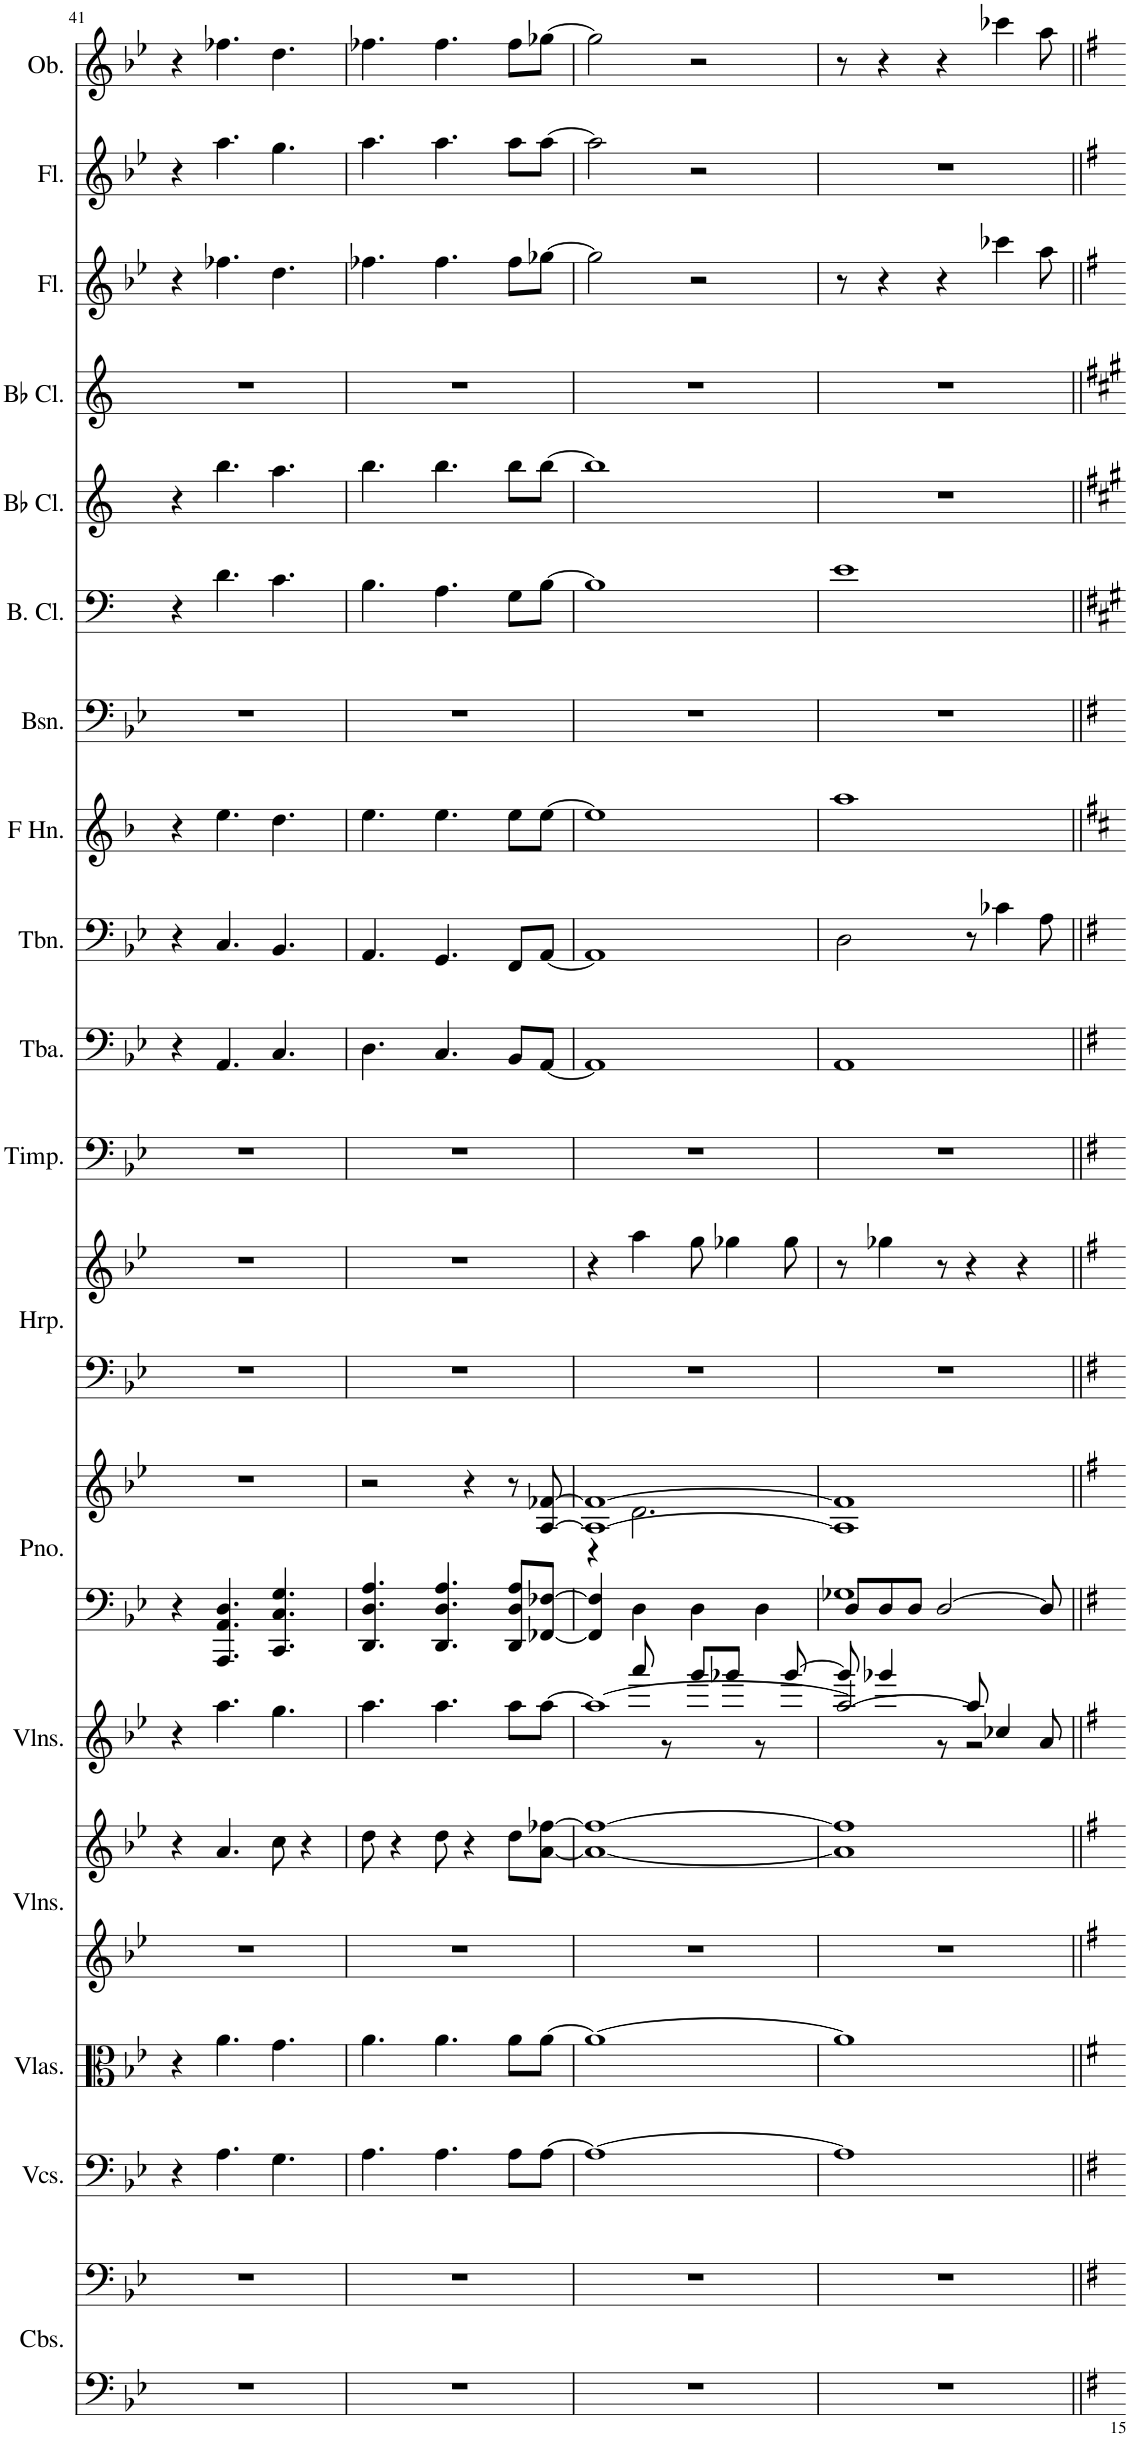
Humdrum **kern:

**kern	**kern	**kern	**kern	**kern	**kern	**kern	**kern	**kern	**kern	**kern	**kern	**kern	**kern	**kern	**kern	**kern	**kern	**kern	**kern	**kern	**kern
*part18	*part18	*part17	*part16	*part15	*part15	*part14	*part13	*part13	*part12	*part12	*part11	*part10	*part9	*part8	*part7	*part6	*part5	*part4	*part3	*part2	*part1
*staff22	*staff21	*staff20	*staff19	*staff18	*staff17	*staff16	*staff15	*staff14	*staff13	*staff12	*staff11	*staff10	*staff9	*staff8	*staff7	*staff6	*staff5	*staff4	*staff3	*staff2	*staff1
*I"Contrabasses	*	*I"Violoncellos	*I"Violas	*I"Violins	*	*I"Violins	*I"Piano	*	*I"Harp	*	*I"Timpani	*I"Tuba	*I"Trombone	*I"Horn in F	*I"Bassoon	*I"Bass Clarinet	*I"Bb Clarinet	*I"Bb Clarinet	*I"Flute	*I"Flute	*I"Oboe
*I'Cbs.	*	*I'Vcs.	*I'Vlas.	*I'Vlns.	*	*I'Vlns.	*I'Pno.	*	*I'Hrp.	*	*I'Timp.	*I'Tba.	*I'Tbn.	*	*I'Bsn.	*I'B. Cl.	*I'Bb Cl.	*I'Bb Cl.	*I'Fl.	*I'Fl.	*I'Ob.
!!LO:PB:g=z
*clefF4	*clefF4	*clefF4	*clefC3	*clefG2	*clefG2	*clefG2	*clefF4	*clefG2	*clefF4	*clefG2	*clefF4	*clefF4	*clefF4	*clefG2	*clefF4	*clefF4	*clefG2	*clefG2	*clefG2	*clefG2	*clefG2
*Trd7c12	*Trd7c12	*	*	*	*	*	*	*	*	*	*	*	*	*Trd4c7	*	*Trd8c14	*Trd1c2	*Trd1c2	*	*	*
*k[b-e-]	*k[b-e-]	*k[b-e-]	*k[b-e-]	*k[b-e-]	*k[b-e-]	*k[b-e-]	*k[b-e-]	*k[b-e-]	*k[b-e-]	*k[b-e-]	*k[b-e-]	*k[b-e-]	*k[b-e-]	*k[b-]	*k[b-e-]	*k[]	*k[]	*k[]	*k[b-e-]	*k[b-e-]	*k[b-e-]
*M4/4	*M4/4	*M4/4	*M4/4	*M4/4	*M4/4	*M4/4	*M4/4	*M4/4	*M4/4	*M4/4	*M4/4	*M4/4	*M4/4	*M4/4	*M4/4	*M4/4	*M4/4	*M4/4	*M4/4	*M4/4	*M4/4
=41	=41	=41	=41	=41	=41	=41	=41	=41	=41	=41	=41	=41	=41	=41	=41	=41	=41	=41	=41	=41	=41
1r	1r	4r	4r	1r	4r	4r	4r	1r	1r	1r	1r	4r	4r	4r	1r	4r	4r	1r	4r	4r	4r
.	.	4.A\	4.a\	.	4.a/	4.aa\	4.AAA/ 4.AA/ 4.D/	.	.	.	.	4.AA/	4.C/	4.ee\	.	4.d\	4.bb\	.	4.ff-X\	4.aa\	4.ff-X\
.	.	4.G\	4.g\	.	8cc\	4.gg\	4.CC/ 4.C/ 4.G/	.	.	.	.	4.C/	4.BB-/	4.dd\	.	4.c\	4.aa\	.	4.dd\	4.gg\	4.dd\
.	.	.	.	.	4r	.	.	.	.	.	.	.	.	.	.	.	.	.	.	.	.
=42	=42	=42	=42	=42	=42	=42	=42	=42	=42	=42	=42	=42	=42	=42	=42	=42	=42	=42	=42	=42	=42
1r	1r	4.A\	4.a\	1r	8dd\	4.aa\	4.DD/ 4.D/ 4.A/	2r	1r	1r	1r	4.D\	4.AA/	4.ee\	1r	4.B\	4.bb\	1r	4.ff-X\	4.aa\	4.ff-X\
.	.	.	.	.	4r	.	.	.	.	.	.	.	.	.	.	.	.	.	.	.	.
.	.	4.A\	4.a\	.	8dd\	4.aa\	4.DD/ 4.D/ 4.A/	.	.	.	.	4.C/	4.GG/	4.ee\	.	4.A\	4.bb\	.	4.ff-\	4.aa\	4.ff-\
.	.	.	.	.	4r	.	.	4r	.	.	.	.	.	.	.	.	.	.	.	.	.
.	.	8A\L	8a\L	.	8dd\L	8aa\L	8DD/ 8D/ 8A/L	8r	.	.	.	8BB-/L	8FF/L	8ee\L	.	8G\L	8bb\L	.	8ff-\L	8aa\L	8ff-\L
.	.	[8A\J	[8a\J	.	[8a\ [8ff-X\J	[8aa\J	[8FF-X/ [8F-X/J	[8A/ [8f-X/	.	.	.	[8AA/J	[8AA/J	[8ee\J	.	[8B\J	[8bb\J	.	[8gg-X\J	[8aa\J	[8gg-X\J
=43	=43	=43	=43	=43	=43	=43	=43	=43	=43	=43	=43	=43	=43	=43	=43	=43	=43	=43	=43	=43	=43
*	*	*	*	*	*	*^	*	*^	*	*	*	*	*	*	*	*	*	*	*	*	*
1r	1r	1A_	1a_	1r	1a_ 1ff-_	1aa_	4ryy	4FF-/] 4F-/]	1A_ 1f-_	4r	1r	4r	1r	1AA]	1AA]	1ee]	1r	1B]	1bb]	1r	2gg-\]	2aa\]	2gg-\]
.	.	.	.	.	.	.	8aaa/	4D\	.	2.d\	.	4aa\	.	.	.	.	.	.	.	.	.	.	.
.	.	.	.	.	.	.	8r	.	.	.	.	.	.	.	.	.	.	.	.	.	.	.	.
.	.	.	.	.	.	.	8ggg/L	4D\	.	.	.	8gg\	.	.	.	.	.	.	.	.	2r	2r	2r
.	.	.	.	.	.	.	8ggg-X/J	.	.	.	.	4gg-X\	.	.	.	.	.	.	.	.	.	.	.
.	.	.	.	.	.	.	8r	4D\	.	.	.	.	.	.	.	.	.	.	.	.	.	.	.
.	.	.	.	.	.	.	[8ggg-/	.	.	.	.	8gg-\	.	.	.	.	.	.	.	.	.	.	.
*	*	*	*	*	*	*	*	*	*v	*v	*	*	*	*	*	*	*	*	*	*	*	*	*
=44	=44	=44	=44	=44	=44	=44	=44	=44	=44	=44	=44	=44	=44	=44	=44	=44	=44	=44	=44	=44	=44	=44
*	*	*	*	*	*	*	*	*^	*	*	*	*	*	*	*	*	*	*	*	*	*	*
1r	1r	1A]	1a]	1r	1a] 1ff-]	2aa/_	8ggg-/]	8D/L	1G-X	1A] 1f-]	1r	8r	1r	1AA	2D\	1aa	1r	1e	1r	1r	8r	1r	8r
.	.	.	.	.	.	.	4ggg-X/	8D/	.	.	.	4gg-X\	.	.	.	.	.	.	.	.	4r	.	4r
.	.	.	.	.	.	.	.	8D/J	.	.	.	.	.	.	.	.	.	.	.	.	.	.	.
.	.	.	.	.	.	.	8r	[2D/	.	.	.	8r	.	.	.	.	.	.	.	.	4r	.	4r
.	.	.	.	.	.	8aa/]	2r	.	.	.	.	4r	.	.	8r	.	.	.	.	.	.	.	.
.	.	.	.	.	.	4cc-X/	.	.	.	.	.	.	.	.	4c-X\	.	.	.	.	.	4ccc-X\	.	4ccc-X\
.	.	.	.	.	.	.	.	.	.	.	.	4r	.	.	.	.	.	.	.	.	.	.	.
.	.	.	.	.	.	8a/	.	8D/]	.	.	.	.	.	.	8A\	.	.	.	.	.	8aa\	.	8aa\
*	*	*	*	*	*	*v	*v	*	*	*	*	*	*	*	*	*	*	*	*	*	*	*	*
*	*	*	*	*	*	*	*v	*v	*	*	*	*	*	*	*	*	*	*	*	*	*	*
=||	=||	=||	=||	=||	=||	=||	=||	=||	=||	=||	=||	=||	=||	=||	=||	=||	=||	=||	=||	=||	=||
*-	*-	*-	*-	*-	*-	*-	*-	*-	*-	*-	*-	*-	*-	*-	*-	*-	*-	*-	*-	*-	*-
